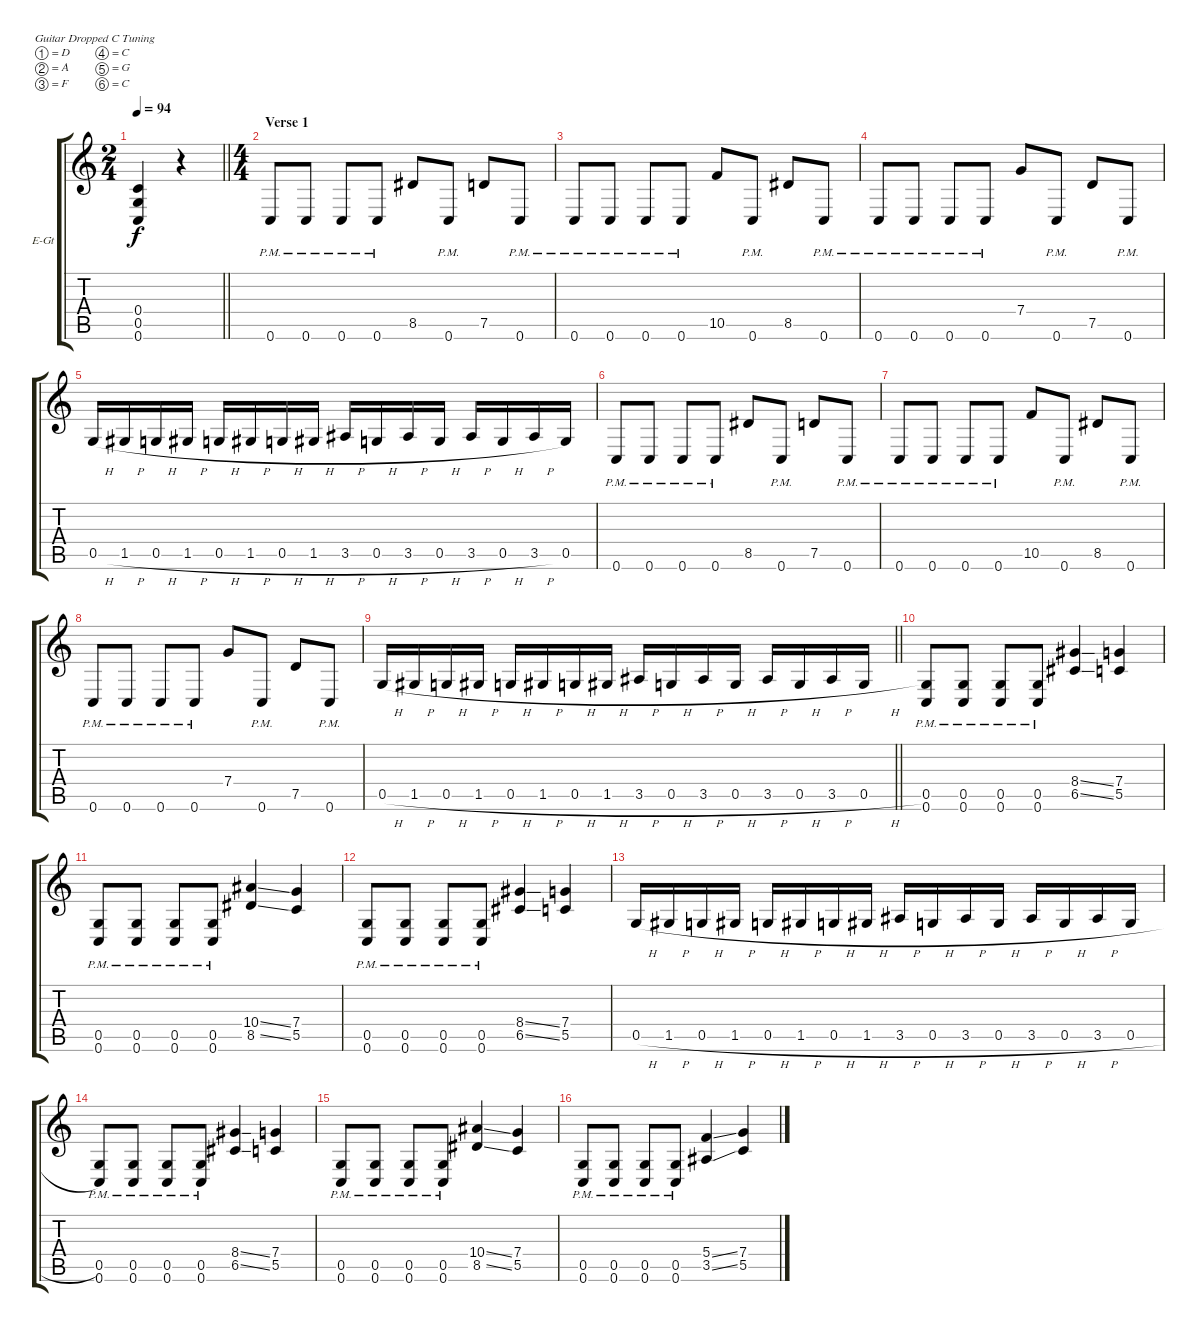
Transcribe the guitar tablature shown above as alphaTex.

\bracketExtendMode groupsimilarinstruments
\firstSystemTrackNameOrientation horizontal
\otherSystemsTrackNameOrientation horizontal
\track ("Guitar 1" "E-Gt") {instrument distortionguitar}
\staff {score tabs}
\tuning (D4 A3 F3 C3 G2 C2)
\ts (2 4)
\beaming (8 2 2)
\tempo 94
\tempo (193 1 hide)
\clef g2
\barLineRight lightlight
\ks c
(0.4 0.5 0.6).4{dy f} r.4 |
\ts (4 4)
\beaming (8 2 2 2 2)
\section ("" "Verse 1")
\tempo (193 hide)
0.6{pm}.8 0.6{pm}.8 0.6{pm}.8 0.6{pm}.8 8.5.8 0.6{pm}.8 7.5.8 0.6{pm}.8 |
0.6{pm}.8 0.6{pm}.8 0.6{pm}.8 0.6{pm}.8 10.5.8 0.6{pm}.8 8.5.8 0.6{pm}.8 |
0.6{pm}.8 0.6{pm}.8 0.6{pm}.8 0.6{pm}.8 7.4.8 0.6{pm}.8 7.5.8 0.6{pm}.8 |
\tempo (188 1 hide)
0.5{h}.16 1.5{h}.16 0.5{h}.16 1.5{h}.16 0.5{h}.16 1.5{h}.16 0.5{h}.16 1.5{h}.16 3.5{h}.16 0.5{h}.16 3.5{h}.16 0.5{h}.16 3.5{h}.16 0.5{h}.16 3.5{h}.16 0.5.16 |
\tempo (188 hide)
0.6{pm}.8 0.6{pm}.8 0.6{pm}.8 0.6{pm}.8 8.5.8 0.6{pm}.8 7.5.8 0.6{pm}.8 |
0.6{pm}.8 0.6{pm}.8 0.6{pm}.8 0.6{pm}.8 10.5.8 0.6{pm}.8 8.5.8 0.6{pm}.8 |
0.6{pm}.8 0.6{pm}.8 0.6{pm}.8 0.6{pm}.8 7.4.8 0.6{pm}.8 7.5.8 0.6{pm}.8 |
\barLineRight lightlight
0.5{h}.16 1.5{h}.16 0.5{h}.16 1.5{h}.16 0.5{h}.16 1.5{h}.16 0.5{h}.16 1.5{h}.16 3.5{h}.16 0.5{h}.16 3.5{h}.16 0.5{h}.16 3.5{h}.16 0.5{h}.16 3.5{h}.16 0.5{h}.16 |
\section ("" "")
(0.5{pm} 0.6{pm}).8 (0.5{pm} 0.6{pm}).8 (0.5{pm} 0.6{pm}).8 (0.5{pm} 0.6{pm}).8 (8.4{ss} 6.5{ss}).4 (7.4 5.5).4 |
(0.5{pm} 0.6{pm}).8 (0.5{pm} 0.6{pm}).8 (0.5{pm} 0.6{pm}).8 (0.5{pm} 0.6{pm}).8 (10.4{ss} 8.5{ss}).4 (7.4 5.5).4 |
(0.5{pm} 0.6{pm}).8 (0.5{pm} 0.6{pm}).8 (0.5{pm} 0.6{pm}).8 (0.5{pm} 0.6{pm}).8 (8.4{ss} 6.5{ss}).4 (7.4 5.5).4 |
0.5{h}.16 1.5{h}.16 0.5{h}.16 1.5{h}.16 0.5{h}.16 1.5{h}.16 0.5{h}.16 1.5{h}.16 3.5{h}.16 0.5{h}.16 3.5{h}.16 0.5{h}.16 3.5{h}.16 0.5{h}.16 3.5{h}.16 0.5{h}.16 |
(0.5{pm} 0.6{pm}).8 (0.5{pm} 0.6{pm}).8 (0.5{pm} 0.6{pm}).8 (0.5{pm} 0.6{pm}).8 (8.4{ss} 6.5{ss}).4 (7.4 5.5).4 |
(0.5{pm} 0.6{pm}).8 (0.5{pm} 0.6{pm}).8 (0.5{pm} 0.6{pm}).8 (0.5{pm} 0.6{pm}).8 (10.4{ss} 8.5{ss}).4 (7.4 5.5).4 |
(0.5{pm} 0.6{pm}).8 (0.5{pm} 0.6{pm}).8 (0.5{pm} 0.6{pm}).8 (0.5{pm} 0.6{pm}).8 (5.4{ss} 3.5{ss}).4 (7.4 5.5).4
